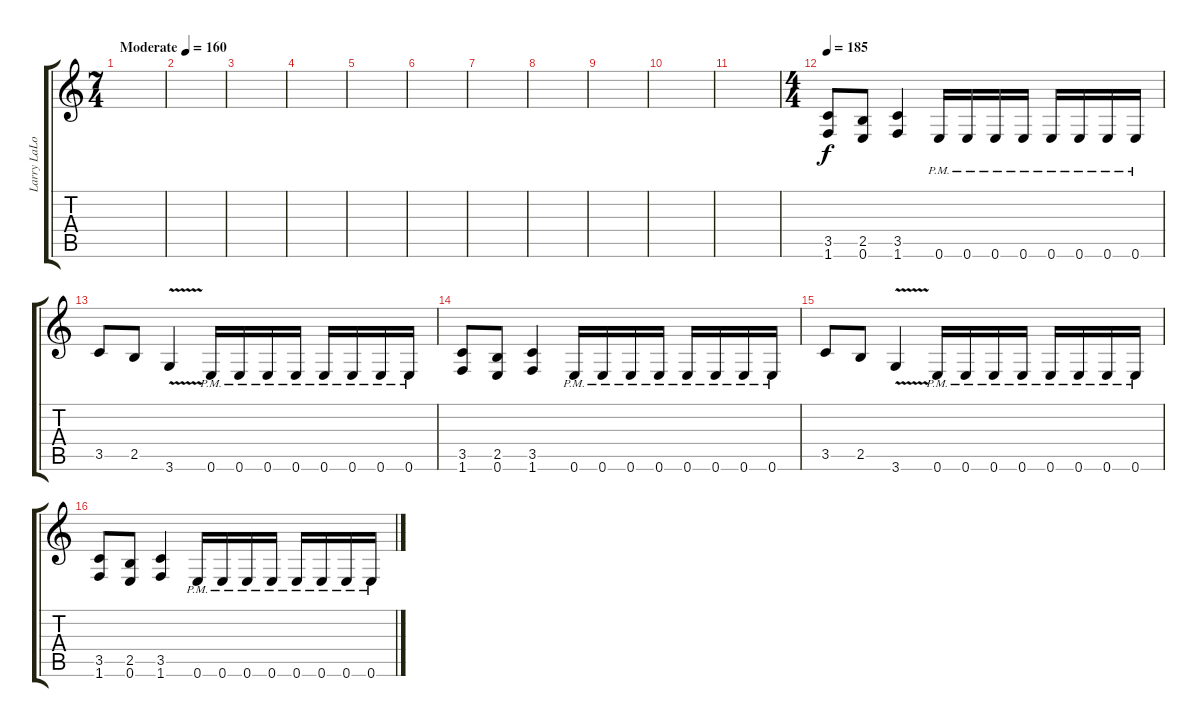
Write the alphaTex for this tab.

\track ("Larry LaLonde" "Larry LaLo") {instrument distortionguitar}
\staff {score tabs}
\tuning (E4 B3 G3 D3 A2 E2) {hide}
\ts (7 4)
\tempo (160 "Moderate")
\clef g2
\ks c
|
|
|
|
|
|
|
|
|
|
|
\ts (4 4)
\tempo 185
(3.5 1.6).8 (2.5 0.6).8 (3.5 1.6).4 0.6{pm}.16 0.6{pm}.16 0.6{pm}.16 0.6{pm}.16 0.6{pm}.16 0.6{pm}.16 0.6{pm}.16 0.6{pm}.16 |
3.5.8 2.5.8 3.6{v}.4 0.6{pm}.16 0.6{pm}.16 0.6{pm}.16 0.6{pm}.16 0.6{pm}.16 0.6{pm}.16 0.6{pm}.16 0.6{pm}.16 |
(3.5 1.6).8 (2.5 0.6).8 (3.5 1.6).4 0.6{pm}.16 0.6{pm}.16 0.6{pm}.16 0.6{pm}.16 0.6{pm}.16 0.6{pm}.16 0.6{pm}.16 0.6{pm}.16 |
3.5.8 2.5.8 3.6{v}.4 0.6{pm}.16 0.6{pm}.16 0.6{pm}.16 0.6{pm}.16 0.6{pm}.16 0.6{pm}.16 0.6{pm}.16 0.6{pm}.16 |
(3.5 1.6).8 (2.5 0.6).8 (3.5 1.6).4 0.6{pm}.16 0.6{pm}.16 0.6{pm}.16 0.6{pm}.16 0.6{pm}.16 0.6{pm}.16 0.6{pm}.16 0.6{pm}.16
